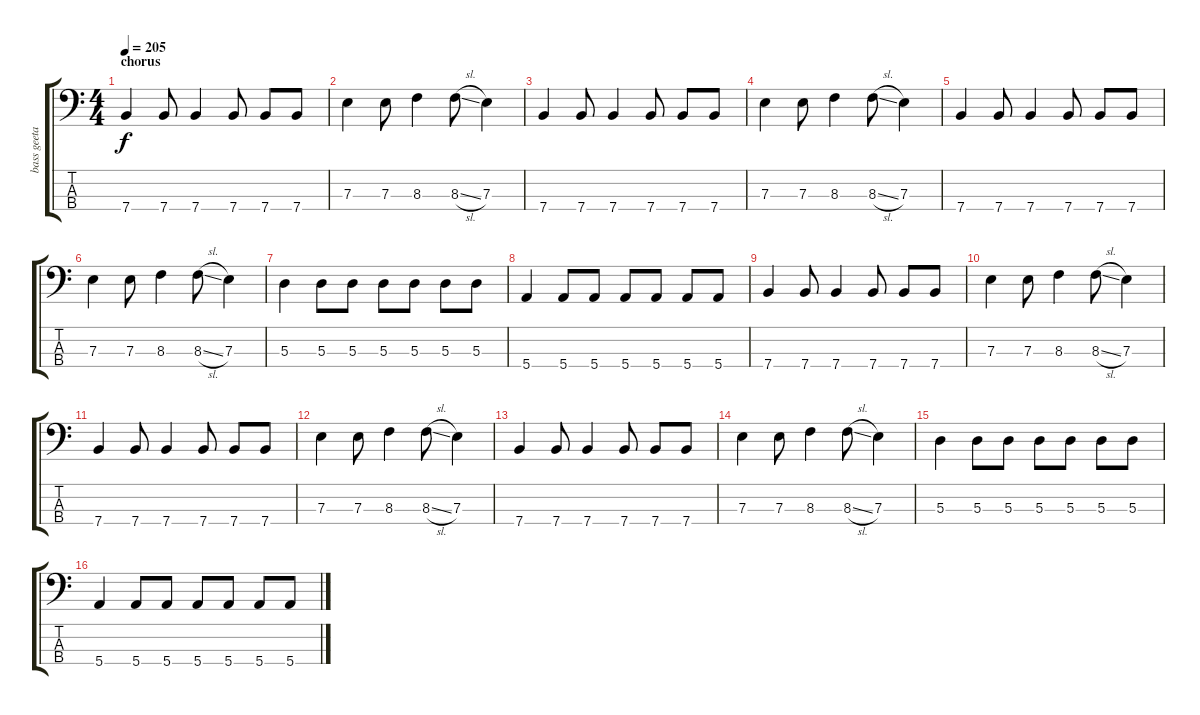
\track ("bass geetar" "bass geeta") {instrument electricbasspick}
\staff {score tabs}
\tuning (G2 D2 A1 E1) {hide}
\ts (4 4)
\section ("" "chorus")
\tempo 205
\clef f4
\ks c
7.4.4{dy f} 7.4.8 7.4.4 7.4.8 7.4.8 7.4.8 |
7.3.4 7.3.8 8.3.4 8.3{sl}.8 7.3.4 |
7.4.4 7.4.8 7.4.4 7.4.8 7.4.8 7.4.8 |
7.3.4 7.3.8 8.3.4 8.3{sl}.8 7.3.4 |
7.4.4 7.4.8 7.4.4 7.4.8 7.4.8 7.4.8 |
7.3.4 7.3.8 8.3.4 8.3{sl}.8 7.3.4 |
5.3.4 5.3.8 5.3.8 5.3.8 5.3.8 5.3.8 5.3.8 |
5.4.4 5.4.8 5.4.8 5.4.8 5.4.8 5.4.8 5.4.8 |
7.4.4 7.4.8 7.4.4 7.4.8 7.4.8 7.4.8 |
7.3.4 7.3.8 8.3.4 8.3{sl}.8 7.3.4 |
7.4.4 7.4.8 7.4.4 7.4.8 7.4.8 7.4.8 |
7.3.4 7.3.8 8.3.4 8.3{sl}.8 7.3.4 |
7.4.4 7.4.8 7.4.4 7.4.8 7.4.8 7.4.8 |
7.3.4 7.3.8 8.3.4 8.3{sl}.8 7.3.4 |
5.3.4 5.3.8 5.3.8 5.3.8 5.3.8 5.3.8 5.3.8 |
5.4.4 5.4.8 5.4.8 5.4.8 5.4.8 5.4.8 5.4.8
